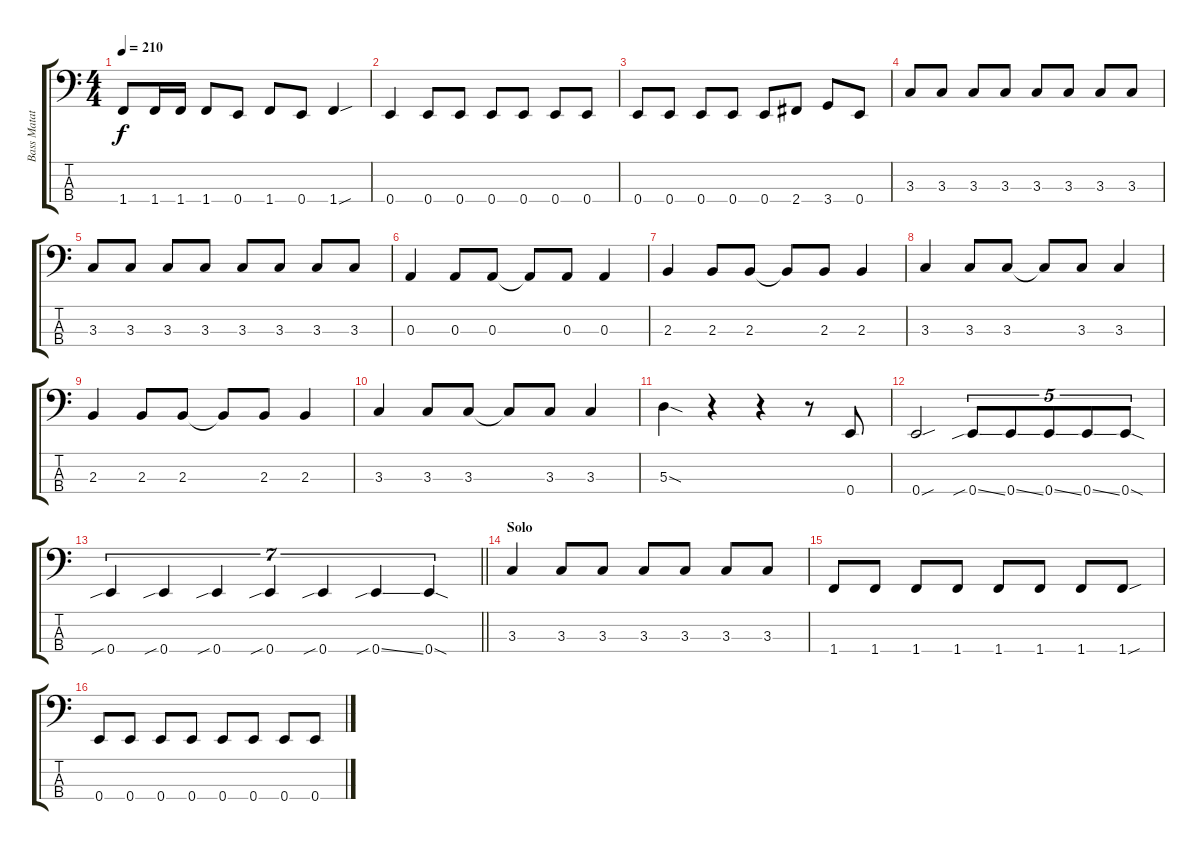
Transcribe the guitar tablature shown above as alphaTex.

\track ("Bass Matatabi" "Bass Matat") {instrument electricbasspick}
\staff {score tabs}
\tuning (G2 D2 A1 E1) {hide}
\ts (4 4)
\tempo 210
\clef f4
\ks c
1.4.8{dy f} 1.4.16 1.4.16 1.4.8 0.4.8 1.4.8 0.4.8 1.4{sou}.4 |
0.4.4 0.4.8 0.4.8 0.4.8 0.4.8 0.4.8 0.4.8 |
0.4.8 0.4.8 0.4.8 0.4.8 0.4.8 2.4.8 3.4.8 0.4.8 |
3.3.8 3.3.8 3.3.8 3.3.8 3.3.8 3.3.8 3.3.8 3.3.8 |
3.3.8 3.3.8 3.3.8 3.3.8 3.3.8 3.3.8 3.3.8 3.3.8 |
0.3.4 0.3.8 0.3.8 0.3{t}.8 0.3.8 0.3.4 |
2.3.4 2.3.8 2.3.8 2.3{t}.8 2.3.8 2.3.4 |
3.3.4 3.3.8 3.3.8 3.3{t}.8 3.3.8 3.3.4 |
2.3.4 2.3.8 2.3.8 2.3{t}.8 2.3.8 2.3.4 |
3.3.4 3.3.8 3.3.8 3.3{t}.8 3.3.8 3.3.4 |
5.3{sod}.4 r.4 r.4 r.8 0.4.8 |
0.4{sou}.2 0.4{sib ss}.8{tu (5 4)} 0.4{ss}.8{tu (5 4)} 0.4{ss}.8{tu (5 4)} 0.4{ss}.8{tu (5 4)} 0.4{sod}.8{tu (5 4)} |
\barLineRight lightlight
0.4{sib}.4{tu (7 4)} 0.4{sib}.4{tu (7 4)} 0.4{sib}.4{tu (7 4)} 0.4{sib}.4{tu (7 4)} 0.4{sib}.4{tu (7 4)} 0.4{sib ss}.4{tu (7 4)} 0.4{sod}.4{tu (7 4)} |
\section ("" "Solo")
3.3.4 3.3.8 3.3.8 3.3.8 3.3.8 3.3.8 3.3.8 |
1.4.8 1.4.8 1.4.8 1.4.8 1.4.8 1.4.8 1.4.8 1.4{sou}.8 |
0.4.8 0.4.8 0.4.8 0.4.8 0.4.8 0.4.8 0.4.8 0.4.8
